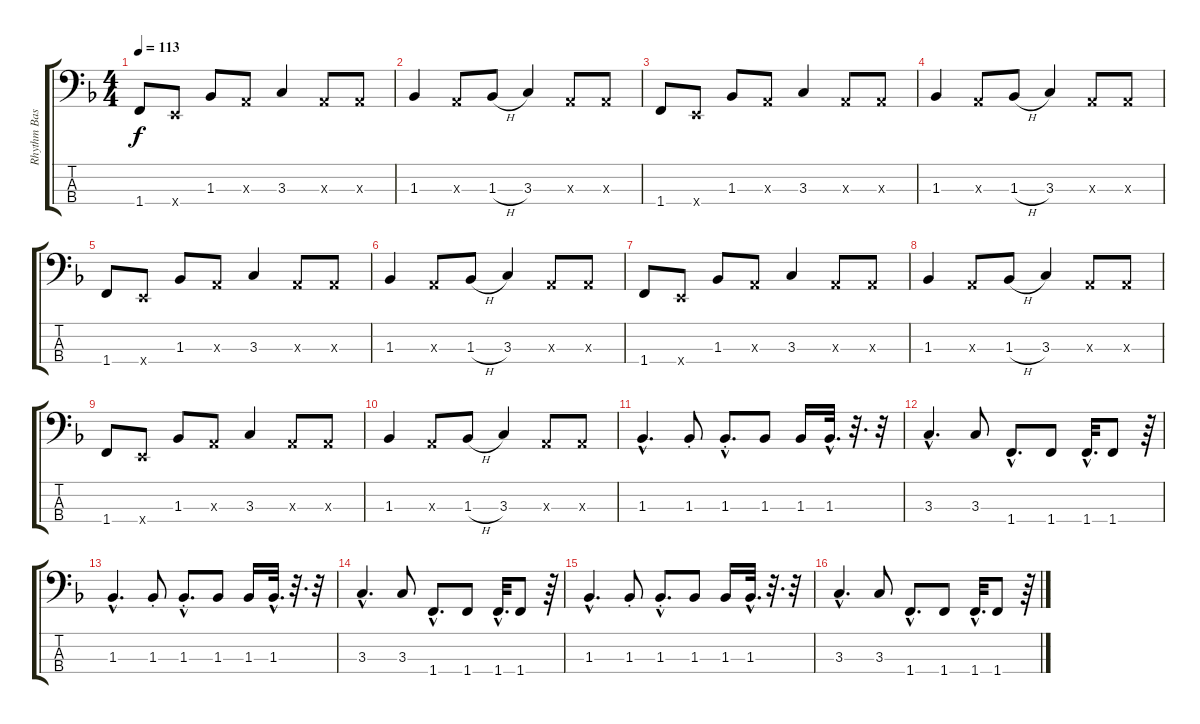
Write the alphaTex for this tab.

\track ("Rhythm Bass" "Rhythm Bas") {instrument slapbass1}
\staff {score tabs}
\tuning (G2 D2 A1 E1) {hide}
\ts (4 4)
\tempo 113
\clef f4
\ks f
1.4.8{dy f} 0.4{x}.8 1.3.8 0.3{x}.8 3.3.4 0.3{x}.8 0.3{x}.8 |
1.3.4 0.3{x}.8 1.3{h}.8 3.3.4 0.3{x}.8 0.3{x}.8 |
1.4.8 0.4{x}.8 1.3.8 0.3{x}.8 3.3.4 0.3{x}.8 0.3{x}.8 |
1.3.4 0.3{x}.8 1.3{h}.8 3.3.4 0.3{x}.8 0.3{x}.8 |
1.4.8 0.4{x}.8 1.3.8 0.3{x}.8 3.3.4 0.3{x}.8 0.3{x}.8 |
1.3.4 0.3{x}.8 1.3{h}.8 3.3.4 0.3{x}.8 0.3{x}.8 |
1.4.8 0.4{x}.8 1.3.8 0.3{x}.8 3.3.4 0.3{x}.8 0.3{x}.8 |
1.3.4 0.3{x}.8 1.3{h}.8 3.3.4 0.3{x}.8 0.3{x}.8 |
1.4.8 0.4{x}.8 1.3.8 0.3{x}.8 3.3.4 0.3{x}.8 0.3{x}.8 |
1.3.4 0.3{x}.8 1.3{h}.8 3.3.4 0.3{x}.8 0.3{x}.8 |
1.3{hac}.4{d instrument electricbassfinger} 1.3{st}.8 1.3{hac st}.8{d} 1.3.8 1.3.16 1.3{hac}.32{d} r.32{d} r.32 |
3.3{hac}.4{d} 3.3.8 1.4{hac}.8{d} 1.4.8 1.4{hac}.32{d} 1.4.8 r.64 |
1.3{hac}.4{d} 1.3{st}.8 1.3{hac st}.8{d} 1.3.8 1.3.16 1.3{hac}.32{d} r.32{d} r.32 |
3.3{hac}.4{d} 3.3.8 1.4{hac}.8{d} 1.4.8 1.4{hac}.32{d} 1.4.8 r.64 |
1.3{hac}.4{d} 1.3{st}.8 1.3{hac st}.8{d} 1.3.8 1.3.16 1.3{hac}.32{d} r.32{d} r.32 |
3.3{hac}.4{d} 3.3.8 1.4{hac}.8{d} 1.4.8 1.4{hac}.32{d} 1.4.8 r.64
